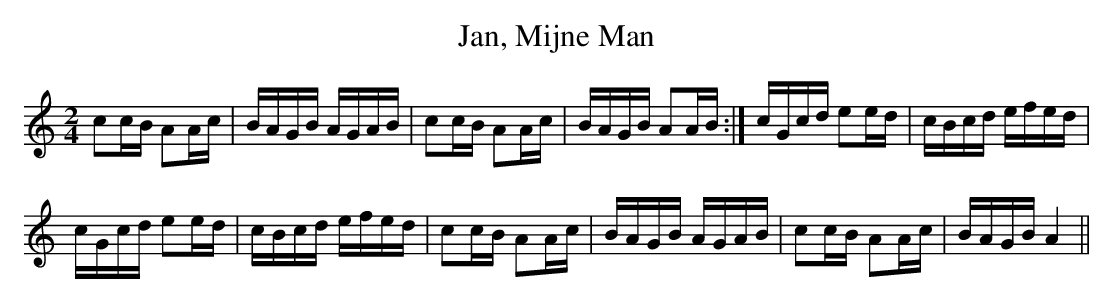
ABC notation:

X:1
T:Jan, Mijne Man
M:2/4
L:1/16
K:C
c2cB A2Ac|BAGB AGAB|\
c2cB A2Ac|BAGB A2AB:|\
cGcd e2ed|cBcd efed|
cGcd e2ed|cBcd efed|\
c2cB A2Ac|BAGB AGAB|\
c2cB A2Ac|BAGB A4||
